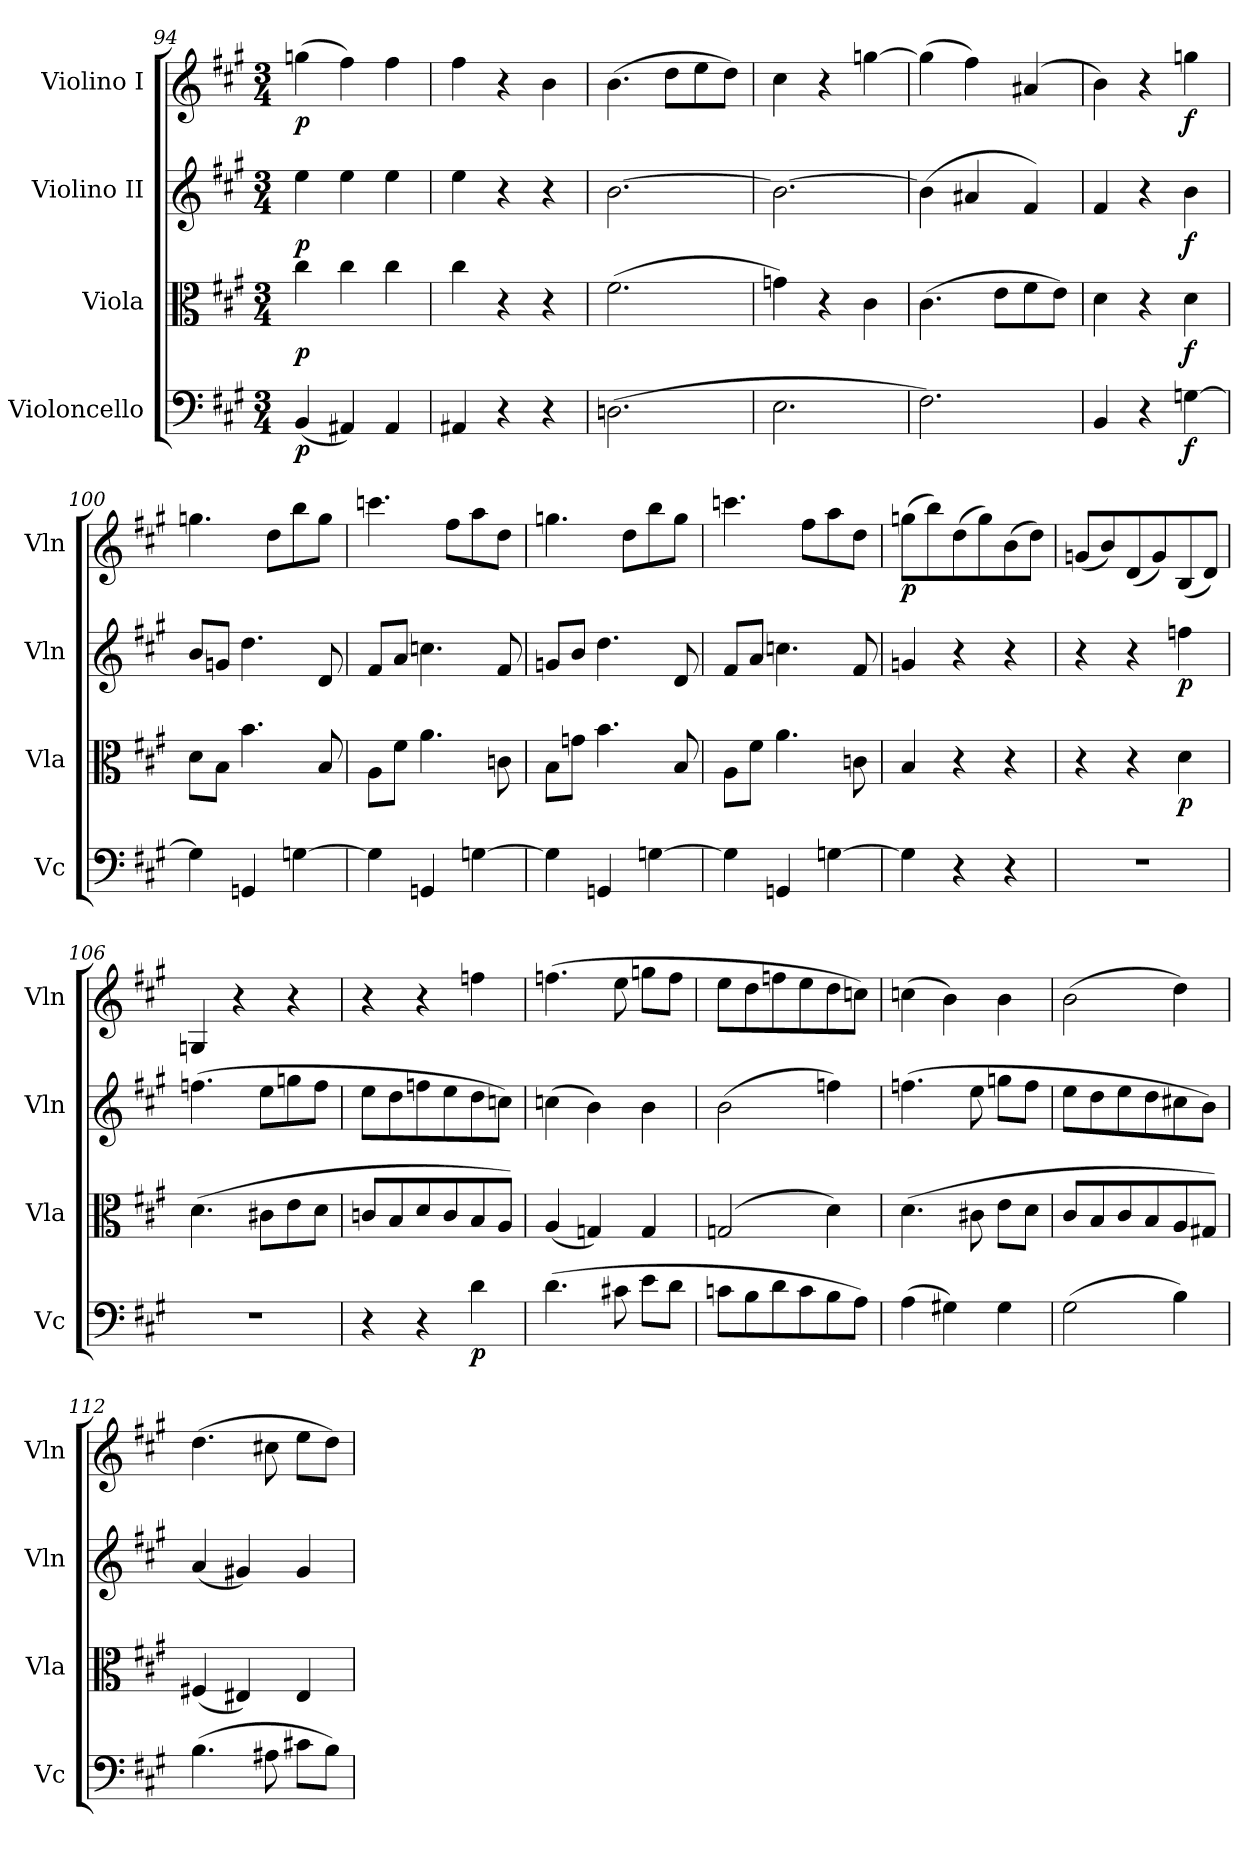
**kern	**dynam	**kern	**dynam	**kern	**dynam	**kern	**dynam
*part4	*part4	*part3	*part3	*part2	*part2	*part1	*part1
*staff4	*staff4	*staff3	*staff3	*staff2	*staff2	*staff1	*staff1
*I"Violoncello	*	*I"Viola	*	*I"Violino II	*	*I"Violino I	*
*I'Vc	*	*I'Vla	*	*I'Vln	*	*I'Vln	*
*clefF4	*	*clefC3	*	*clefG2	*	*clefG2	*
*k[f#c#g#]	*	*k[f#c#g#]	*	*k[f#c#g#]	*	*k[f#c#g#]	*
*A:	*	*A:	*	*A:	*	*A:	*
*M3/4	*	*M3/4	*	*M3/4	*	*M3/4	*
=94	=94	=94	=94	=94	=94	=94	=94
(4BB	p	4cc#	p	4ee	p	(4ggn	p
4AA#X)	.	4cc#	.	4ee	.	4ff#)	.
4AA#	.	4cc#	.	4ee	.	4ff#	.
!!LO:LB:g=z
=95	=95	=95	=95	=95	=95	=95	=95
4AA#X	.	4cc#	.	4ee	.	4ff#	.
4r	.	4r	.	4r	.	4r	.
4r	.	4r	.	4r	.	4b	.
=96	=96	=96	=96	=96	=96	=96	=96
(2.Dn	.	(2.f#	.	[2.b	.	(4.b	.
.	.	.	.	.	.	8ddL	.
.	.	.	.	.	.	8ee	.
.	.	.	.	.	.	8ddJ)	.
=97	=97	=97	=97	=97	=97	=97	=97
2.E	.	4gn)	.	2.b_	.	4cc#	.
.	.	4r	.	.	.	4r	.
.	.	4c#	.	.	.	[4ggn	.
=98	=98	=98	=98	=98	=98	=98	=98
2.F#)	.	(4.c#	.	(4b]	.	(4gg]	.
.	.	.	.	4a#X	.	4ff#)	.
.	.	8eL	.	.	.	.	.
.	.	8f#	.	4f#)	.	(4a#X	.
.	.	8eJ)	.	.	.	.	.
=99	=99	=99	=99	=99	=99	=99	=99
4BB	.	4d	.	4f#	.	4b)	.
4r	.	4r	.	4r	.	4r	.
[4Gn	f	4d	f	4b	f	4ggn	f
=100	=100	=100	=100	=100	=100	=100	=100
4G]	.	8dL	.	8bL	.	4.ggn	.
.	.	8BJ	.	8gnJ	.	.	.
4GGn	.	4.b	.	4.dd	.	.	.
.	.	.	.	.	.	8ddL	.
[4Gn	.	.	.	.	.	8bb	.
.	.	8B	.	8d	.	8ggJ	.
=101	=101	=101	=101	=101	=101	=101	=101
4G]	.	8AL	.	8f#L	.	4.cccn	.
.	.	8f#J	.	8aJ	.	.	.
4GGn	.	4.a	.	4.ccn	.	.	.
.	.	.	.	.	.	8ff#L	.
[4Gn	.	.	.	.	.	8aa	.
.	.	8cn	.	8f#	.	8ddJ	.
=102	=102	=102	=102	=102	=102	=102	=102
4G]	.	8BL	.	8gnL	.	4.ggn	.
.	.	8gnJ	.	8bJ	.	.	.
4GGn	.	4.b	.	4.dd	.	.	.
.	.	.	.	.	.	8ddL	.
[4Gn	.	.	.	.	.	8bb	.
.	.	8B	.	8d	.	8ggJ	.
!!LO:LB:g=z
=103	=103	=103	=103	=103	=103	=103	=103
4G]	.	8AL	.	8f#L	.	4.cccn	.
.	.	8f#J	.	8aJ	.	.	.
4GGn	.	4.a	.	4.ccn	.	.	.
.	.	.	.	.	.	8ff#L	.
[4G	.	.	.	.	.	8aa	.
.	.	8cn	.	8f#	.	8ddJ	.
=104	=104	=104	=104	=104	=104	=104	=104
4G]	.	4B	.	4gn	.	(8ggnL	p
.	.	.	.	.	.	8bb)	.
4r	.	4r	.	4r	.	(8dd	.
.	.	.	.	.	.	8gg)	.
4r	.	4r	.	4r	.	(8b	.
.	.	.	.	.	.	8ddJ)	.
=105	=105	=105	=105	=105	=105	=105	=105
2.r	.	4r	.	4r	.	(8gnL	.
.	.	.	.	.	.	8b)	.
.	.	4r	.	4r	.	(8d	.
.	.	.	.	.	.	8g)	.
.	.	4d	p	4ffn	p	(8B	.
.	.	.	.	.	.	8dJ)	.
=106	=106	=106	=106	=106	=106	=106	=106
2.r	.	(4.d	.	(4.ffn	.	4Gn	.
.	.	.	.	.	.	4r	.
.	.	8c#XL	.	8eeL	.	.	.
.	.	8e	.	8ggn	.	4r	.
.	.	8dJ	.	8ffJ	.	.	.
=107	=107	=107	=107	=107	=107	=107	=107
4r	.	8cnL	.	8eeL	.	4r	.
.	.	8B	.	8dd	.	.	.
4r	.	8d	.	8ffn	.	4r	.
.	.	8c	.	8ee	.	.	.
4d	p	8B	.	8dd	.	4ffn	.
.	.	8AJ)	.	8ccnJ)	.	.	.
=108	=108	=108	=108	=108	=108	=108	=108
(4.d	.	(4A	.	(4ccn	.	(4.ffn	.
.	.	4Gn)	.	4b)	.	.	.
8c#X	.	.	.	.	.	8ee	.
8eL	.	4G	.	4b	.	8ggnL	.
8dJ	.	.	.	.	.	8ffJ	.
=109	=109	=109	=109	=109	=109	=109	=109
8cnL	.	(2Gn	.	(2b	.	8eeL	.
8B	.	.	.	.	.	8dd	.
8d	.	.	.	.	.	8ffn	.
8c	.	.	.	.	.	8ee	.
8B	.	4d)	.	4ffn)	.	8dd	.
8AJ)	.	.	.	.	.	8ccnJ)	.
!!LO:LB:g=z
=110	=110	=110	=110	=110	=110	=110	=110
(4A	.	(4.d	.	(4.ffn	.	(4ccn	.
4G#X)	.	.	.	.	.	4b)	.
.	.	8c#X	.	8ee	.	.	.
4G#	.	8eL	cresc.	8ggnL	cresc.	4b	.
.	.	8dJ	.	8ffJ	.	.	.
=111	=111	=111	=111	=111	=111	=111	=111
(2G#	.	8c#L	.	8eeL	.	(2b	.
.	.	8B	.	8dd	.	.	.
.	.	8c#	.	8ee	.	.	.
.	.	8B	.	8dd	.	.	.
4B)	crescendo	8A	.	8cc#X	.	4dd)	crescendo
.	.	8G#XJ)	.	8bJ)	.	.	.
=112	=112	=112	=112	=112	=112	=112	=112
(4.B	.	(4F#X	.	(4a	.	(4.dd	.
.	.	4E#X)	.	4g#X)	.	.	.
8A#X	.	.	.	.	.	8cc#X	.
8c#XL	.	4E#	.	4g#	.	8eeL	.
8BJ)	.	.	.	.	.	8ddJ)	.
=	=	=	=	=	=	=	=
*-	*-	*-	*-	*-	*-	*-	*-
